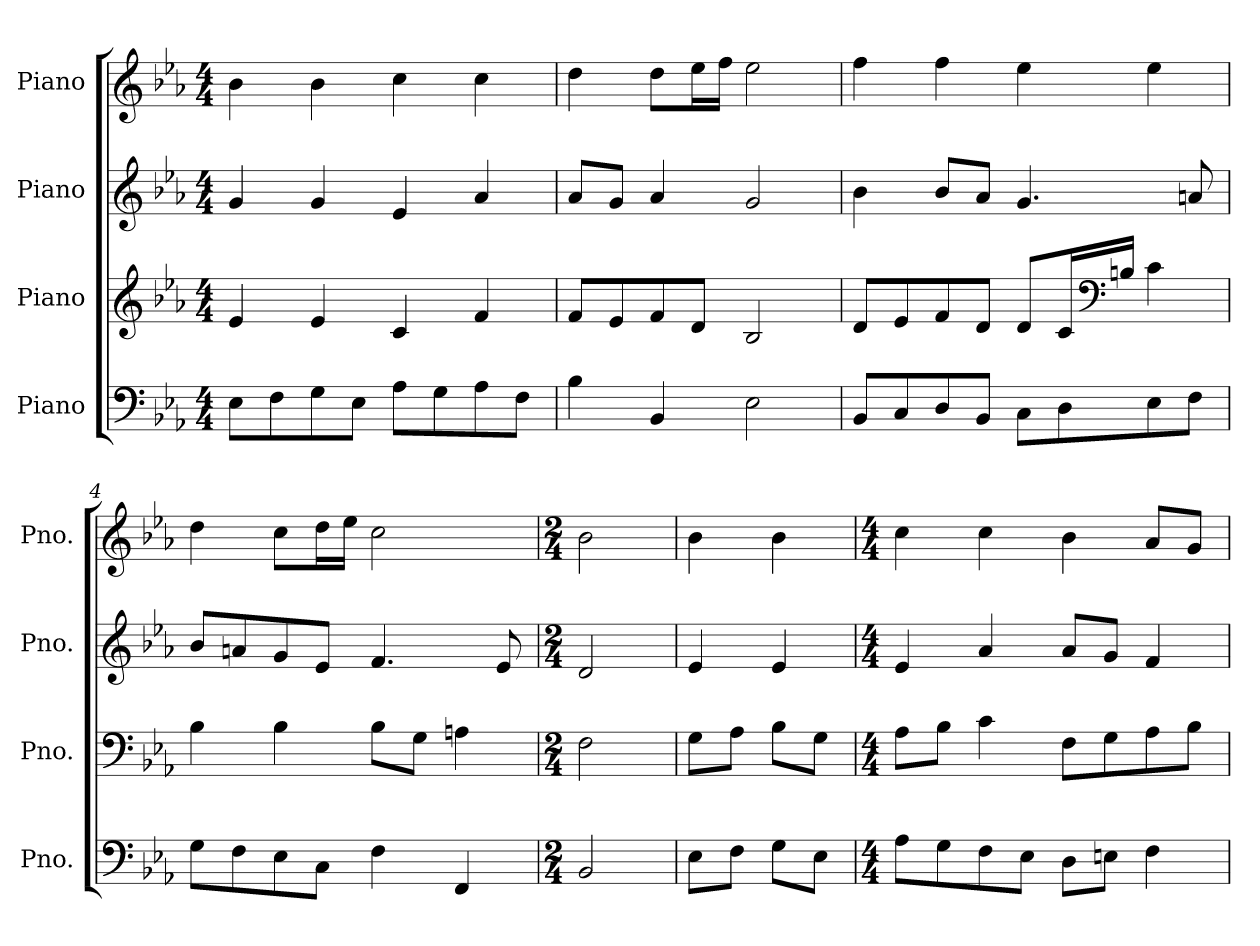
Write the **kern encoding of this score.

**kern	**kern	**kern	**kern
*part4	*part3	*part2	*part1
*staff4	*staff3	*staff2	*staff1
*I"Piano	*I"Piano	*I"Piano	*I"Piano
*I'Pno.	*I'Pno.	*I'Pno.	*I'Pno.
*clefF4	*clefG2	*clefG2	*clefG2
*k[b-e-a-]	*k[b-e-a-]	*k[b-e-a-]	*k[b-e-a-]
*M4/4	*M4/4	*M4/4	*M4/4
*MM120	*MM120	*MM120	*MM120
=1	=1	=1	=1
8E-\L	4e-/	4g/	4b-\
8F\	.	.	.
8G\	4e-/	4g/	4b-\
8E-\J	.	.	.
8A-\L	4c/	4e-/	4cc\
8G\	.	.	.
8A-\	4f/	4a-/	4cc\
8F\J	.	.	.
=2	=2	=2	=2
4B-\	8f/L	8a-/L	4dd\
.	8e-/	8g/J	.
4BB-/	8f/	4a-/	8dd\L
.	8d/J	.	16ee-\L
.	.	.	16ff\JJ
2E-\	2B-/	2g/	2ee-\
=3	=3	=3	=3
8BB-/L	8d/L	4b-\	4ff\
8C/	8e-/	.	.
8D/	8f/	8b-/L	4ff\
8BB-/J	8d/J	8a-/J	.
8C\L	8d/L	4.g/	4ee-\
8D\	16c/L	.	.
*	*clefF4	*	*
.	16Bn/JJ	.	.
8E-\	4c\	.	4ee-\
8F\J	.	8an/	.
=4	=4	=4	=4
8G\L	4B-\	8b-/L	4dd\
8F\	.	8an/	.
8E-\	4B-\	8g/	8cc\L
8C\J	.	8e-/J	16dd\L
.	.	.	16ee-\JJ
4F\	8B-\L	4.f/	2cc\
.	8G\J	.	.
4FF/	4An\	.	.
.	.	8e-/	.
=5	=5	=5	=5
*M2/4	*M2/4	*M2/4	*M2/4
2BB-/	2F\	2d/	2b-\
!!LO:LB:g=z
=6	=6	=6	=6
8E-\L	8G\L	4e-/	4b-\
8F\J	8A-\J	.	.
8G\L	8B-\L	4e-/	4b-\
8E-\J	8G\J	.	.
=7	=7	=7	=7
*M4/4	*M4/4	*M4/4	*M4/4
8A-\L	8A-\L	4e-/	4cc\
8G\	8B-\J	.	.
8F\	4c\	4a-/	4cc\
8E-\J	.	.	.
8D\L	8F\L	8a-/L	4b-\
8En\J	8G\	8g/J	.
4F\	8A-\	4f/	8a-/L
.	8B-\J	.	8g/J
=	=	=	=
*-	*-	*-	*-
